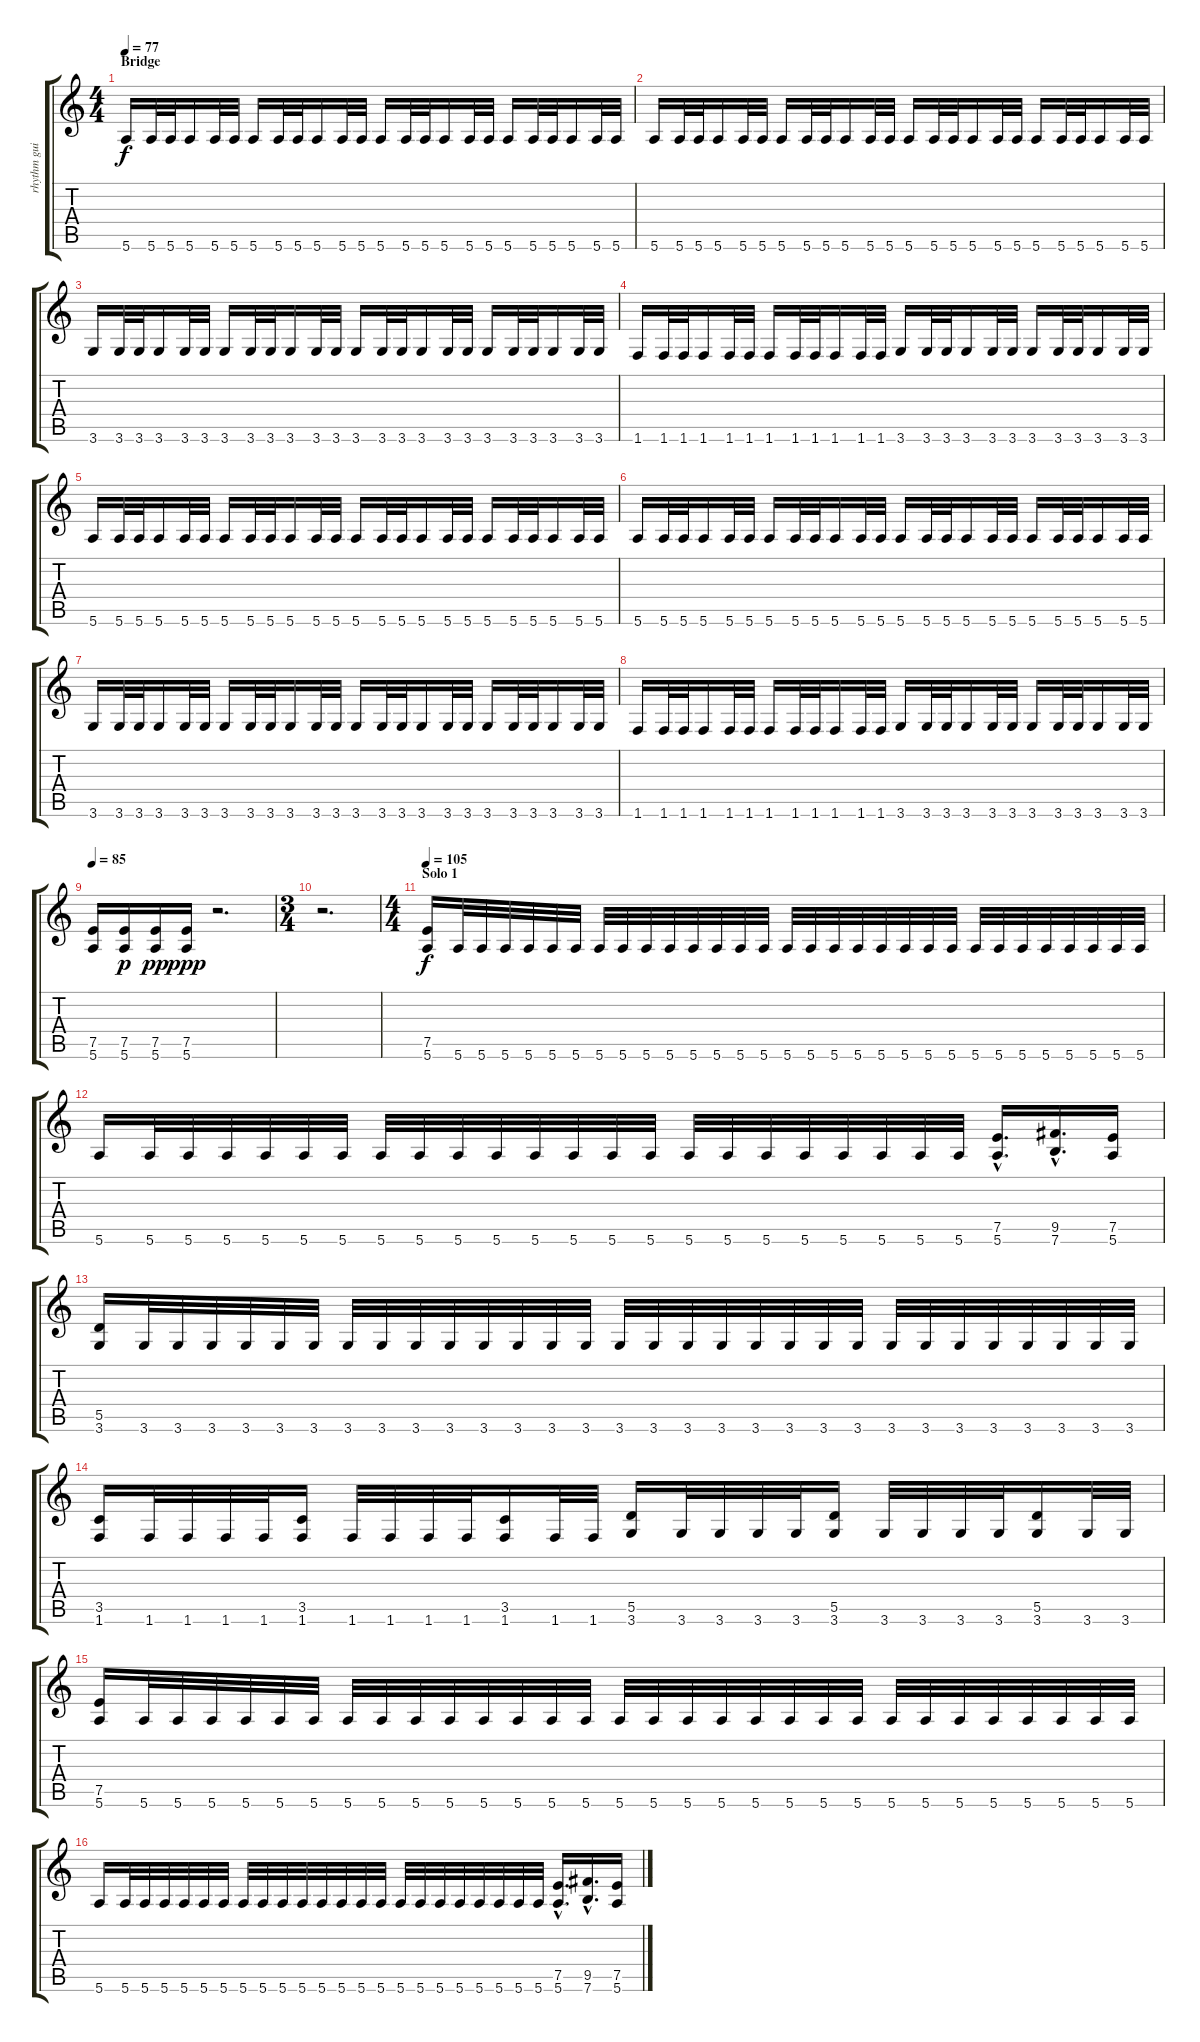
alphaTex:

\track ("rhythm guitar 1" "rhythm gui") {instrument distortionguitar}
\staff {score tabs}
\tuning (E4 B3 G3 D3 A2 E2) {hide}
\ts (4 4)
\section ("" "Bridge")
\tempo 77
\clef g2
\ks c
5.6.16{dy f} 5.6.32 5.6.32 5.6.16 5.6.32 5.6.32 5.6.16 5.6.32 5.6.32 5.6.16 5.6.32 5.6.32 5.6.16 5.6.32 5.6.32 5.6.16 5.6.32 5.6.32 5.6.16 5.6.32 5.6.32 5.6.16 5.6.32 5.6.32 |
5.6.16 5.6.32 5.6.32 5.6.16 5.6.32 5.6.32 5.6.16 5.6.32 5.6.32 5.6.16 5.6.32 5.6.32 5.6.16 5.6.32 5.6.32 5.6.16 5.6.32 5.6.32 5.6.16 5.6.32 5.6.32 5.6.16 5.6.32 5.6.32 |
3.6.16 3.6.32 3.6.32 3.6.16 3.6.32 3.6.32 3.6.16 3.6.32 3.6.32 3.6.16 3.6.32 3.6.32 3.6.16 3.6.32 3.6.32 3.6.16 3.6.32 3.6.32 3.6.16 3.6.32 3.6.32 3.6.16 3.6.32 3.6.32 |
1.6.16 1.6.32 1.6.32 1.6.16 1.6.32 1.6.32 1.6.16 1.6.32 1.6.32 1.6.16 1.6.32 1.6.32 3.6.16 3.6.32 3.6.32 3.6.16 3.6.32 3.6.32 3.6.16 3.6.32 3.6.32 3.6.16 3.6.32 3.6.32 |
5.6.16 5.6.32 5.6.32 5.6.16 5.6.32 5.6.32 5.6.16 5.6.32 5.6.32 5.6.16 5.6.32 5.6.32 5.6.16 5.6.32 5.6.32 5.6.16 5.6.32 5.6.32 5.6.16 5.6.32 5.6.32 5.6.16 5.6.32 5.6.32 |
5.6.16 5.6.32 5.6.32 5.6.16 5.6.32 5.6.32 5.6.16 5.6.32 5.6.32 5.6.16 5.6.32 5.6.32 5.6.16 5.6.32 5.6.32 5.6.16 5.6.32 5.6.32 5.6.16 5.6.32 5.6.32 5.6.16 5.6.32 5.6.32 |
3.6.16 3.6.32 3.6.32 3.6.16 3.6.32 3.6.32 3.6.16 3.6.32 3.6.32 3.6.16 3.6.32 3.6.32 3.6.16 3.6.32 3.6.32 3.6.16 3.6.32 3.6.32 3.6.16 3.6.32 3.6.32 3.6.16 3.6.32 3.6.32 |
1.6.16 1.6.32 1.6.32 1.6.16 1.6.32 1.6.32 1.6.16 1.6.32 1.6.32 1.6.16 1.6.32 1.6.32 3.6.16 3.6.32 3.6.32 3.6.16 3.6.32 3.6.32 3.6.16 3.6.32 3.6.32 3.6.16 3.6.32 3.6.32 |
\tempo 85
(7.5 5.6).16 (7.5 5.6).16{dy p} (7.5 5.6).16{dy pp} (7.5 5.6).16{dy ppp} r.2{d} |
\ts (3 4)
r.2{d} |
\ts (4 4)
\section ("" "Solo 1")
\tempo 105
(7.5 5.6).16{dy f} 5.6.32 5.6.32 5.6.32 5.6.32 5.6.32 5.6.32 5.6.32 5.6.32 5.6.32 5.6.32 5.6.32 5.6.32 5.6.32 5.6.32 5.6.32 5.6.32 5.6.32 5.6.32 5.6.32 5.6.32 5.6.32 5.6.32 5.6.32 5.6.32 5.6.32 5.6.32 5.6.32 5.6.32 5.6.32 5.6.32 |
5.6.16 5.6.32 5.6.32 5.6.32 5.6.32 5.6.32 5.6.32 5.6.32 5.6.32 5.6.32 5.6.32 5.6.32 5.6.32 5.6.32 5.6.32 5.6.32 5.6.32 5.6.32 5.6.32 5.6.32 5.6.32 5.6.32 5.6.32 (7.5{hac} 5.6{hac}).16{d} (9.5{hac} 7.6{hac}).16{d} (7.5 5.6).16 |
(5.5 3.6).16 3.6.32 3.6.32 3.6.32 3.6.32 3.6.32 3.6.32 3.6.32 3.6.32 3.6.32 3.6.32 3.6.32 3.6.32 3.6.32 3.6.32 3.6.32 3.6.32 3.6.32 3.6.32 3.6.32 3.6.32 3.6.32 3.6.32 3.6.32 3.6.32 3.6.32 3.6.32 3.6.32 3.6.32 3.6.32 3.6.32 |
(3.5 1.6).16 1.6.32 1.6.32 1.6.32 1.6.32 (3.5 1.6).16 1.6.32 1.6.32 1.6.32 1.6.32 (3.5 1.6).16 1.6.32 1.6.32 (5.5 3.6).16 3.6.32 3.6.32 3.6.32 3.6.32 (5.5 3.6).16 3.6.32 3.6.32 3.6.32 3.6.32 (5.5 3.6).16 3.6.32 3.6.32 |
(7.5 5.6).16 5.6.32 5.6.32 5.6.32 5.6.32 5.6.32 5.6.32 5.6.32 5.6.32 5.6.32 5.6.32 5.6.32 5.6.32 5.6.32 5.6.32 5.6.32 5.6.32 5.6.32 5.6.32 5.6.32 5.6.32 5.6.32 5.6.32 5.6.32 5.6.32 5.6.32 5.6.32 5.6.32 5.6.32 5.6.32 5.6.32 |
5.6.16 5.6.32 5.6.32 5.6.32 5.6.32 5.6.32 5.6.32 5.6.32 5.6.32 5.6.32 5.6.32 5.6.32 5.6.32 5.6.32 5.6.32 5.6.32 5.6.32 5.6.32 5.6.32 5.6.32 5.6.32 5.6.32 5.6.32 (7.5{hac} 5.6{hac}).16{d} (9.5{hac} 7.6{hac}).16{d} (7.5 5.6).16
